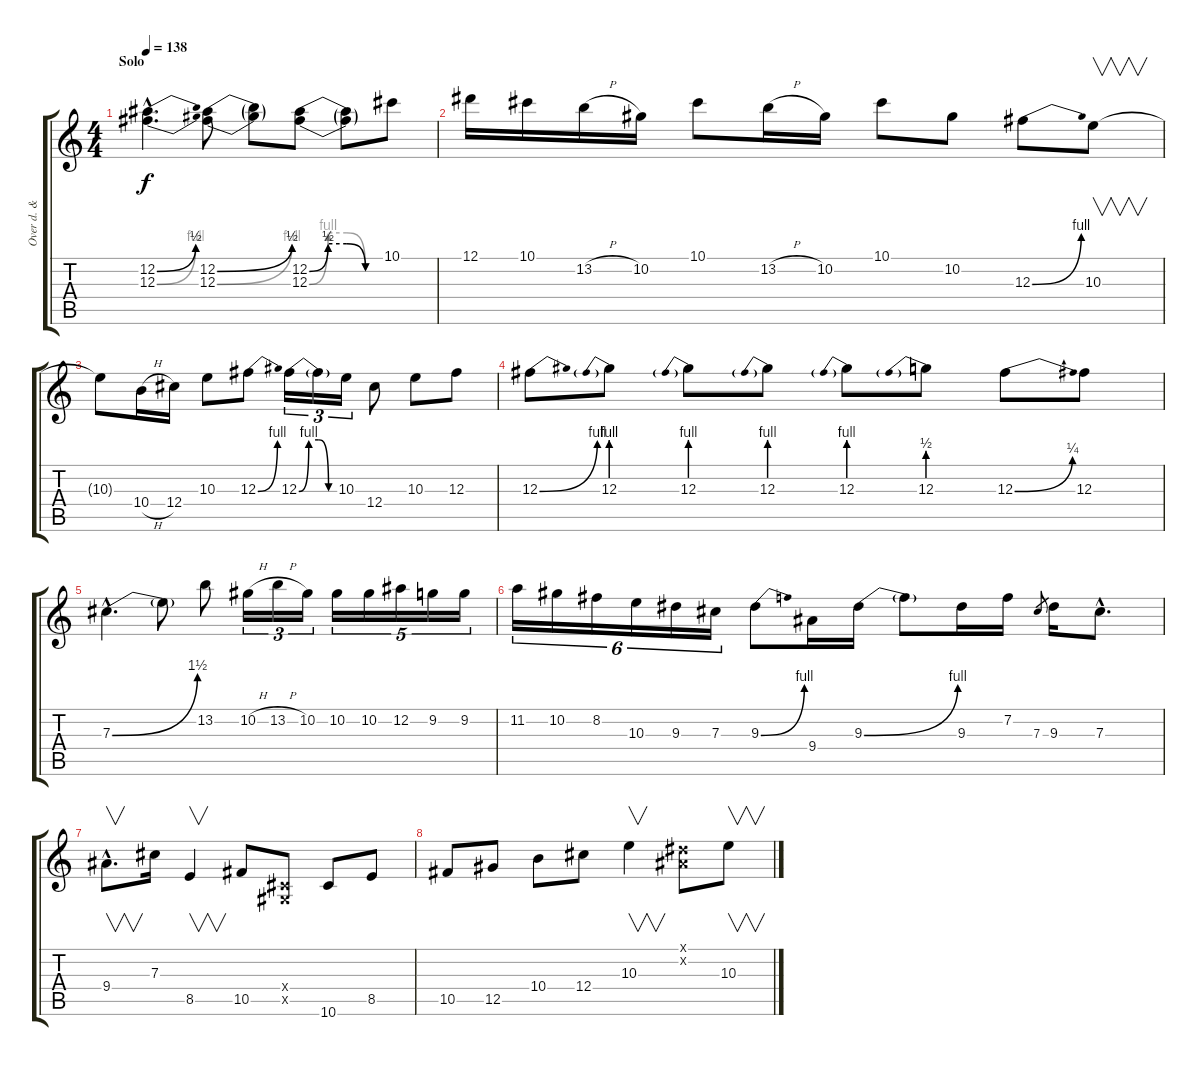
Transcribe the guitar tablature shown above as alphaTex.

\track ("Over d. & Solos" "Over d. & ") {instrument distortionguitar}
\staff {score tabs}
\tuning (Eb4 Bb3 Gb3 Db3 Ab2 Eb2) {hide}
\ts (4 4)
\section ("" "Solo")
\tempo 138
\clef g2
\ks c
(12.2{be (bend 0 0 60 2) hac} 12.3{be (bend 0 0 60 4) hac}).4{d dy f} (12.2{be (bend 0 0 60 2)} 12.3{be (bend 0 0 60 4)}).8 (12.2{t} 12.3{t}).8 (12.2{be (custom 0 0 15 2 30 2 45 0 60 0)} 12.3{be (custom 0 0 15 4 30 4 45 0 60 0)}).8 (12.2{t} 12.3{t}).8 10.1.8 |
12.1.16 10.1.16 13.2{h}.16 10.2.16 10.1.8 13.2{h}.16 10.2.16 10.1.8 10.2.8 12.3{be (bend 0 0 60 4)}.8 10.3.8{v} |
10.3{t}.8 10.4{h}.16 12.4.16 10.3.8 12.3{be (bend 0 0 60 4)}.8 12.3{be (custom 0 0 15 4 30 4 45 0 60 0)}.16{tu (3 2)} 12.3{t}.16{tu (3 2)} 10.3.16{tu (3 2)} 12.4.8 10.3.8 12.3.8 |
12.3{be (bend 0 0 60 4)}.8 12.3{be (prebend 0 4 60 4)}.8 12.3{be (prebend 0 4 60 4)}.8 12.3{be (prebend 0 4 60 4)}.8 12.3{be (prebend 0 4 60 4)}.8 12.3{be (prebend 0 2 60 2)}.8 12.3{be (bend 0 0 60 1)}.8 12.3.8 |
7.3{be (bend 0 0 60 6) hac}.4{d} 7.3{t}.8 13.2.8 10.2{h}.16{tu (3 2)} 13.2{h}.16{tu (3 2)} 10.2.16{tu (3 2)} 10.2.16{tu (5 4)} 10.2.16{tu (5 4)} 12.2.16{tu (5 4)} 9.2.16{tu (5 4)} 9.2.16{tu (5 4)} |
11.2.16{tu (6 4)} 10.2.16{tu (6 4)} 8.2.16{tu (6 4)} 10.3.16{tu (6 4)} 9.3.16{tu (6 4)} 7.3.16{tu (6 4)} 9.3{be (bend 0 0 60 4)}.8 9.4.16 9.3{be (bend 0 0 60 4)}.16 9.3{t}.8 9.3.16 7.2.16 7.3.8{gr} 9.3.16 7.3{hac}.8{d} |
9.4{hac}.8{v d} 7.3.16 8.5.4{v} 10.5.8 (0.4{x} 0.5{x}).8 10.6.8 8.5.8 |
10.5.8 12.5.8 10.4.8 12.4.8 10.3.4{v} (0.1{x} 0.2{x}).8 10.3.8{v}
